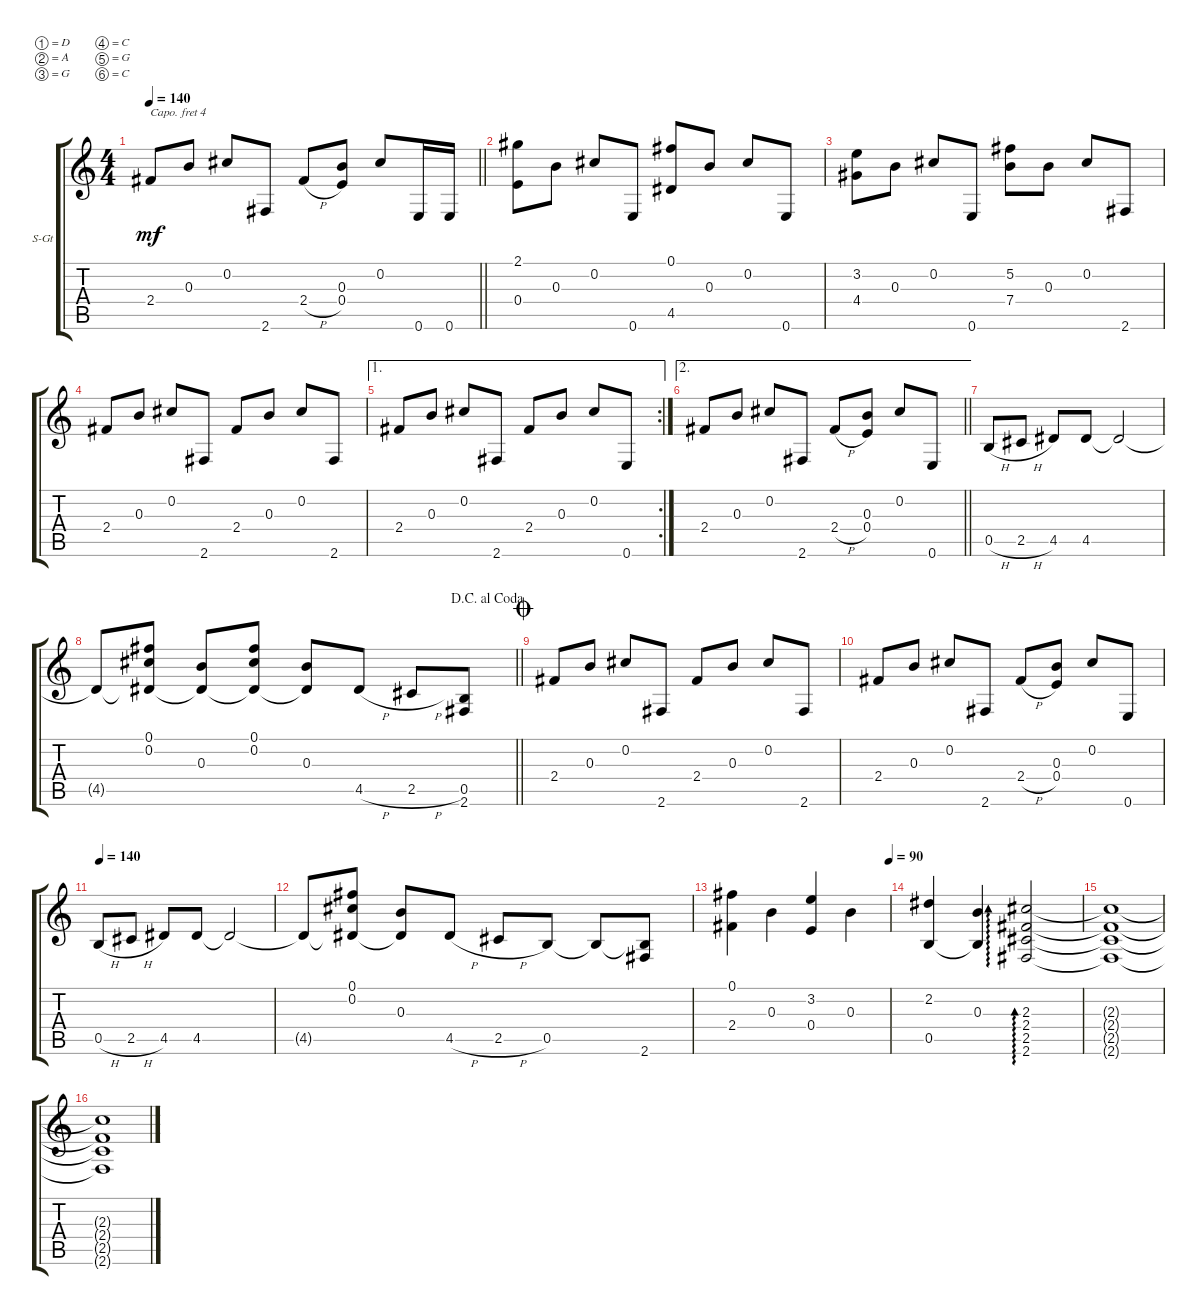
\defaultSystemsLayout 4
\bracketExtendMode groupsimilarinstruments
\firstSystemTrackNameOrientation horizontal
\otherSystemsTrackNameOrientation horizontal
\track ("Steel Guitar" "S-Gt") {instrument acousticguitarsteel}
\staff {score tabs}
\capo 4
\tuning (D4 A3 G3 C3 G2 C2)
\ts (4 4)
\tempo 140
\clef g2
\barLineRight lightlight
\ks c
2.4.8{dy mf} 0.3.8 0.2.8 2.6.8 2.4{h}.8 (0.3 0.4).8 0.2.8 0.6.16 0.6.16 |
(0.4 2.1).8 0.3.8 0.2.8 0.6.8 (0.1 4.5).8 0.3.8 0.2.8 0.6.8 |
(3.2 4.4).8 0.3.8 0.2.8 0.6.8 (5.2 7.4).8 0.3.8 0.2.8 2.6.8 |
2.4.8 0.3.8 0.2.8 2.6.8 2.4.8 0.3.8 0.2.8 2.6.8 |
\ae 1
\rc 2
2.4.8 0.3.8 0.2.8 2.6.8 2.4.8 0.3.8 0.2.8 0.6.8 |
\ae 2
\barLineRight lightlight
2.4.8 0.3.8 0.2.8 2.6.8 2.4{h}.8 (0.3 0.4).8 0.2.8 0.6.8 |
0.5{h}.8 2.5{h}.8 4.5.8 4.5.8 4.5{t}.2 |
\jump dacapoalcoda
\barLineRight lightlight
4.5{t}.8 (4.5{t} 0.1 0.2).8 (4.5{t} 0.3).8 (4.5{t} 0.1 0.2).8 (4.5{t} 0.3).8 4.5{h}.8 2.5{h}.8 (0.5 2.6).8 |
\jump coda
2.4.8 0.3.8 0.2.8 2.6.8 2.4.8 0.3.8 0.2.8 2.6.8 |
2.4.8 0.3.8 0.2.8 2.6.8 2.4{h}.8 (0.3 0.4).8 0.2.8 0.6.8 |
\tempo (140 0.0125)
0.5{h}.8 2.5{h}.8 4.5.8 4.5.8 4.5{t}.2 |
4.5{t}.8 (4.5{t} 0.1 0.2).8 (4.5{t} 0.3).8 4.5{h}.8 2.5{h}.8 0.5.8 0.5{t}.8 (0.5{t} 2.6).8 |
\tempo (90 1)
(2.4 0.1).4 0.3.4 (0.4 3.2).4 0.3.4 |
(0.5 2.2).4 (0.3 0.5{t}).4 (2.5 2.3 2.4 2.6).2{ad 0} |
(2.3{t} 2.4{t} 2.5{t} 2.6{t}).1 |
(2.3{t} 2.4{t} 2.5{t} 2.6{t}).1
